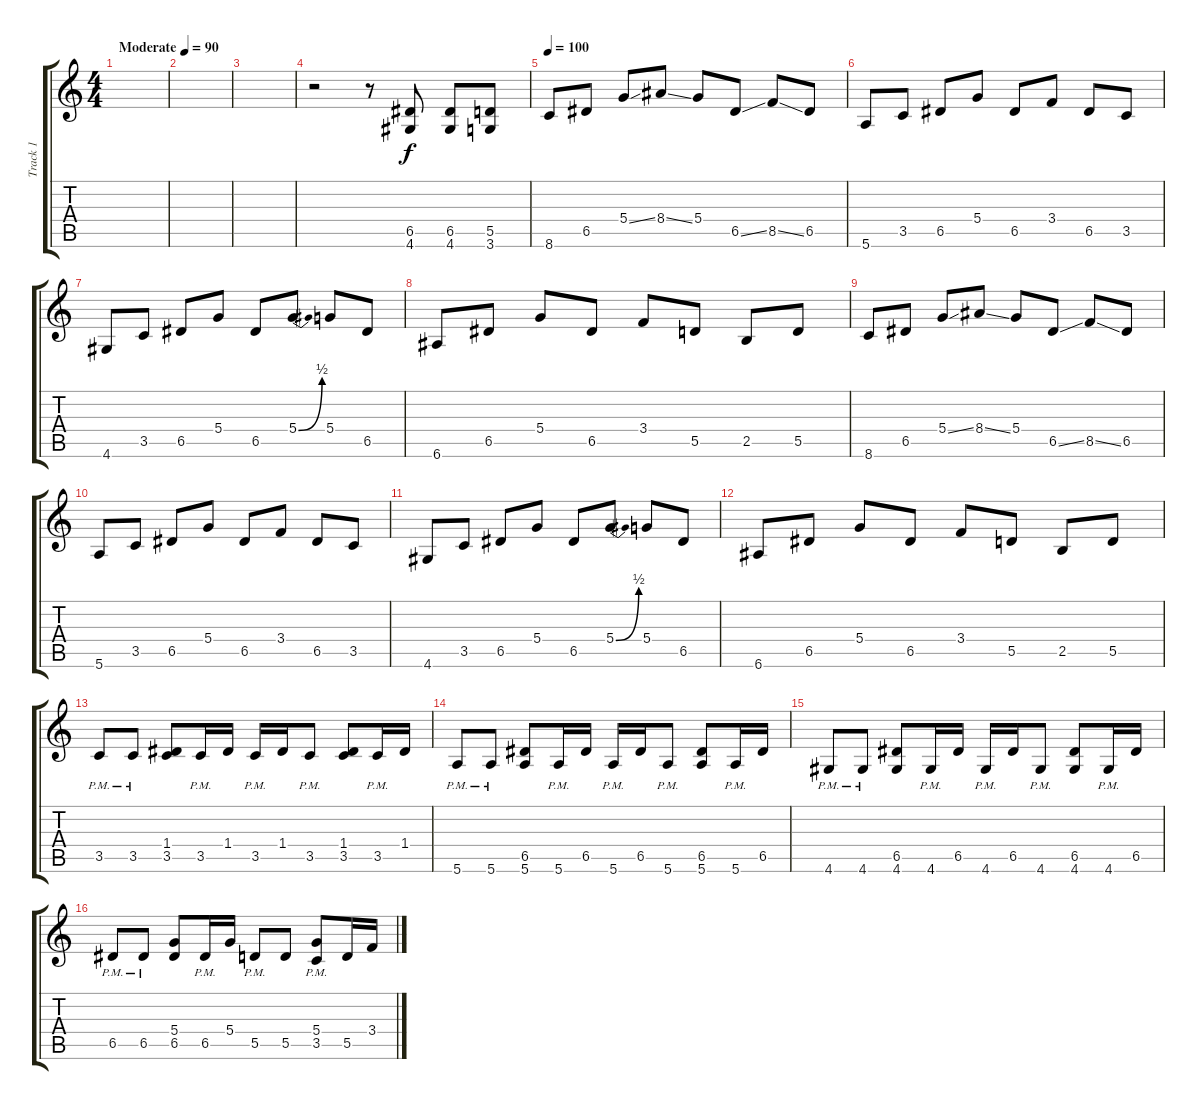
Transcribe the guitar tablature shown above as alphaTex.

\track ("Track 1" "Track 1") {instrument overdrivenguitar}
\staff {score tabs}
\tuning (E4 B3 G3 D3 A2 E2) {hide}
\ts (4 4)
\tempo (90 "Moderate")
\tempo 110
\tempo (90 "Moderate")
\clef g2
\ks c
|
|
|
r.2 r.8 (6.5 4.6).8 (6.5 4.6).8 (5.5 3.6).8 |
\tempo 90
\tempo 100
8.6.8 6.5.8 5.4{ss}.8 8.4{ss}.8 5.4.8 6.5{ss}.8 8.5{ss}.8 6.5.8 |
5.6.8 3.5.8 6.5.8 5.4.8 6.5.8 3.4.8 6.5.8 3.5.8 |
4.6.8 3.5.8 6.5.8 5.4.8 6.5.8 5.4{be (bend 0 0 60 2)}.8 5.4.8 6.5.8 |
6.6.8 6.5.8 5.4.8 6.5.8 3.4.8 5.5.8 2.5.8 5.5.8 |
8.6.8 6.5.8 5.4{ss}.8 8.4{ss}.8 5.4.8 6.5{ss}.8 8.5{ss}.8 6.5.8 |
5.6.8 3.5.8 6.5.8 5.4.8 6.5.8 3.4.8 6.5.8 3.5.8 |
4.6.8 3.5.8 6.5.8 5.4.8 6.5.8 5.4{be (bend 0 0 60 2)}.8 5.4.8 6.5.8 |
6.6.8 6.5.8 5.4.8 6.5.8 3.4.8 5.5.8 2.5.8 5.5.8 |
3.5{pm}.8 3.5{pm}.8 (1.4 3.5).8 3.5{pm}.16 1.4.16 3.5{pm}.16 1.4.16 3.5{pm}.8 (1.4 3.5).8 3.5{pm}.16 1.4.16 |
5.6{pm}.8 5.6{pm}.8 (6.5 5.6).8 5.6{pm}.16 6.5.16 5.6{pm}.16 6.5.16 5.6{pm}.8 (6.5 5.6).8 5.6{pm}.16 6.5.16 |
4.6{pm}.8 4.6{pm}.8 (6.5 4.6).8 4.6{pm}.16 6.5.16 4.6{pm}.16 6.5.16 4.6{pm}.8 (6.5 4.6).8 4.6{pm}.16 6.5.16 |
6.5{pm}.8 6.5{pm}.8 (5.4 6.5).8 6.5{pm}.16 5.4.16 5.5{pm}.8 5.5.8 (5.4 3.5{pm}).8 5.5.16 3.4.16
